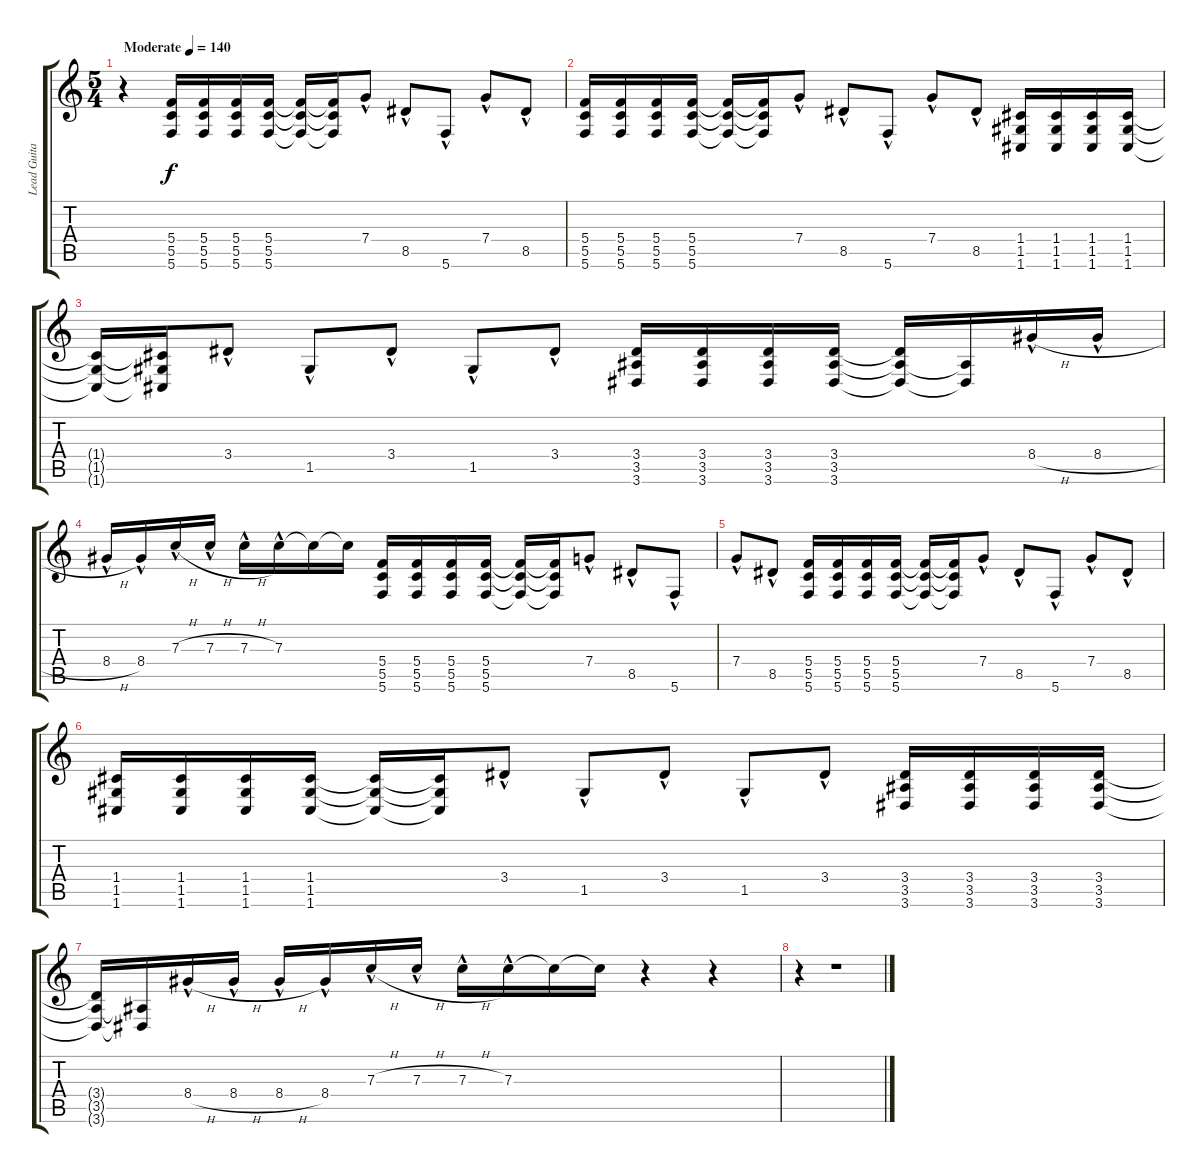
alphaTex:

\track ("Lead Guitar" "Lead Guita") {instrument overdrivenguitar}
\staff {score tabs}
\tuning (D4 A3 F3 C3 G2 C2) {hide}
\ts (5 4)
\tempo (140 "Moderate")
\clef g2
\ks c
r.4{dy f instrument overdrivenguitar} (5.4 5.5 5.6).16 (5.4 5.5 5.6).16 (5.4 5.5 5.6).16 (5.4 5.5 5.6).16 (5.4{t} 5.5{t} 5.6{t}).16 (5.4{t} 5.5{t} 5.6{t}).16 7.4{hac}.8 8.5{hac}.8 5.6{hac}.8 7.4{hac}.8 8.5{hac}.8 |
(5.4 5.5 5.6).16 (5.4 5.5 5.6).16 (5.4 5.5 5.6).16 (5.4 5.5 5.6).16 (5.4{t} 5.5{t} 5.6{t}).16 (5.4{t} 5.5{t} 5.6{t}).16 7.4{hac}.8 8.5{hac}.8 5.6{hac}.8 7.4{hac}.8 8.5{hac}.8 (1.4 1.5 1.6).16 (1.4 1.5 1.6).16 (1.4 1.5 1.6).16 (1.4 1.5 1.6).16 |
(1.4{t} 1.5{t} 1.6{t}).16 (1.4{t} 1.5{t} 1.6{t}).16 3.4{hac}.8 1.5{hac}.8 3.4{hac}.8 1.5{hac}.8 3.4{hac}.8 (3.4 3.5 3.6).16 (3.4 3.5 3.6).16 (3.4 3.5 3.6).16 (3.4 3.5 3.6).16 (3.4{t} 3.5{t} 3.6{t}).16 (3.5{t} 3.6{t}).16 8.4{h hac}.16 8.4{h hac}.16 |
8.4{h hac}.16 8.4{hac}.16 7.3{h hac}.16 7.3{h hac}.16 7.3{h hac}.16 7.3{hac}.16 7.3{t}.16 7.3{t}.16 (5.4 5.5 5.6).16 (5.4 5.5 5.6).16 (5.4 5.5 5.6).16 (5.4 5.5 5.6).16 (5.4{t} 5.5{t} 5.6{t}).16 (5.4{t} 5.5{t} 5.6{t}).16 7.4{hac}.8 8.5{hac}.8 5.6{hac}.8 |
7.4{hac}.8 8.5{hac}.8 (5.4 5.5 5.6).16 (5.4 5.5 5.6).16 (5.4 5.5 5.6).16 (5.4 5.5 5.6).16 (5.4{t} 5.5{t} 5.6{t}).16 (5.4{t} 5.5{t} 5.6{t}).16 7.4{hac}.8 8.5{hac}.8 5.6{hac}.8 7.4{hac}.8 8.5{hac}.8 |
(1.4 1.5 1.6).16 (1.4 1.5 1.6).16 (1.4 1.5 1.6).16 (1.4 1.5 1.6).16 (1.4{t} 1.5{t} 1.6{t}).16 (1.4{t} 1.5{t} 1.6{t}).16 3.4{hac}.8 1.5{hac}.8 3.4{hac}.8 1.5{hac}.8 3.4{hac}.8 (3.4 3.5 3.6).16 (3.4 3.5 3.6).16 (3.4 3.5 3.6).16 (3.4 3.5 3.6).16 |
(3.4{t} 3.5{t} 3.6{t}).16 (3.5{t} 3.6{t}).16 8.4{h hac}.16 8.4{h hac}.16 8.4{h hac}.16 8.4{hac}.16 7.3{h hac}.16 7.3{h hac}.16 7.3{h hac}.16 7.3{hac}.16 7.3{t}.16 7.3{t}.16 r.4 r.4 |
r.4 r.1
